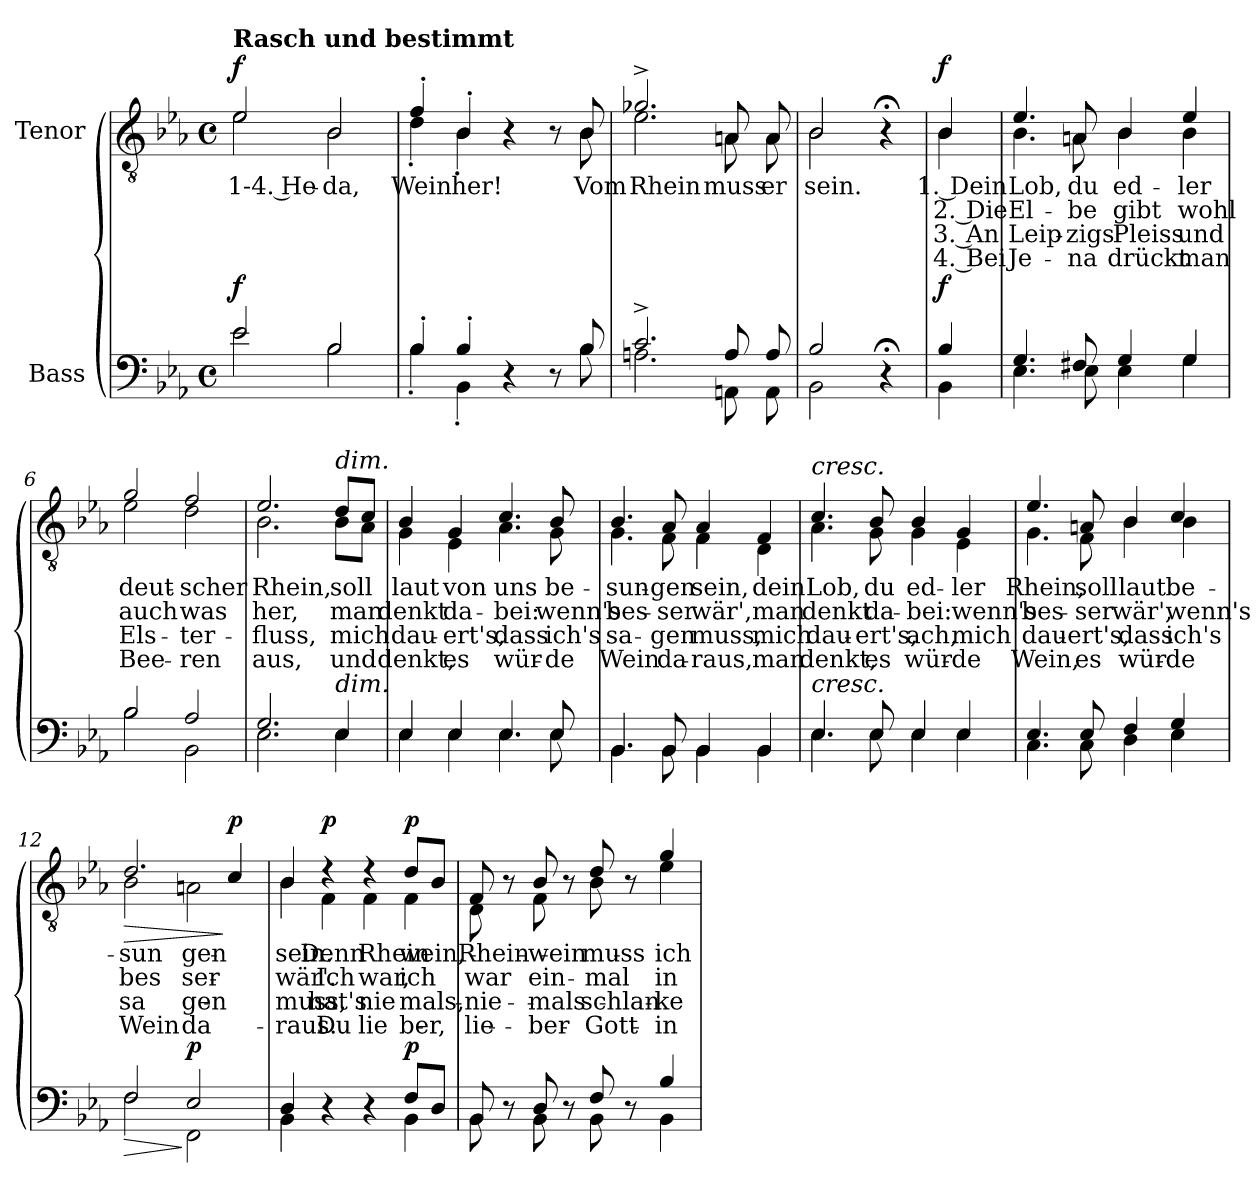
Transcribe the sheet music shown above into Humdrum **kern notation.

**kern	**dynam	**kern	**text	**text	**text	**text	**dynam
*part2	*part2	*part1	*part1	*part1	*part1	*part1	*part1
*staff2	*staff2	*staff1	*staff1	*staff1	*staff1	*staff1	*staff1
*I"Bass	*	*I"Tenor	*	*	*	*	*
*clefF4	*	*clefGv2	*	*	*	*	*
*k[b-e-a-]	*	*k[b-e-a-]	*	*	*	*	*
*M4/4	*	*M4/4	*	*	*	*	*
*met(c)	*	*met(c)	*	*	*	*	*
=1	=1	=1	=1	=1	=1	=1	=1
*^	*	*^	*	*	*	*	*
!	!	!	!LO:TX:a:B:t=Rasch und bestimmt	!	!	!	!	!	!
!	!	!LO:DY:a	!	!	!LO:LY:b	!	!	!	!LO:DY:a
2e-/	2e-\	f	2e-/	2e-\	1-4. He-	.	.	.	f
!	!	!	!	!	!LO:LY:b	!	!	!	!
2B-/	2B-\	.	2B-/	2B-\	-da,	.	.	.	.
=2	=2	=2	=2	=2	=2	=2	=2	=2	=2
!	!	!	!	!	!LO:LY:b	!	!	!	!
4B-'/	4B-'\	.	4f'/	4d'\	Wein	.	.	.	.
!	!	!	!	!	!LO:LY:b	!	!	!	!
4B-'/	4BB-'\	.	4B-'/	4B-'\	her!	.	.	.	.
4r	4ryy	.	4r	4ryy	.	.	.	.	.
8r	8ryy	.	8r	8ryy	.	.	.	.	.
!	!	!	!	!	!LO:LY:b	!	!	!	!
8B-/	8B-\	.	8B-/	8B-\	Vom	.	.	.	.
=3	=3	=3	=3	=3	=3	=3	=3	=3	=3
!	!	!	!	!	!LO:LY:b	!	!	!	!
2.c^/	2.An\	.	2.g-X^/	2.e-\	Rhein	.	.	.	.
!	!	!	!	!	!LO:LY:b	!	!	!	!
8A/	8AAn\	.	8An/	8A\	muss	.	.	.	.
!	!	!	!	!	!LO:LY:b	!	!	!	!
8A/	8AA\	.	8A/	8A\	er	.	.	.	.
=4	=4	=4	=4	=4	=4	=4	=4	=4	=4
!	!	!	!	!	!LO:LY:b	!	!	!	!
2B-/	2BB-\	.	2B-/	2B-\	sein.	.	.	.	.
4r;<	4ryy	.	4r;<	4ryy	.	.	.	.	.
!!LO:LB:g=z	!!
=4X1	=4X1	=4X1	=4X1	=4X1	=4X1	=4X1	=4X1	=4X1	=4X1
!	!	!LO:DY:a	!	!	!LO:LY:b	!LO:LY:b	!LO:LY:b	!LO:LY:b	!LO:DY:a
4B-/	4BB-\	f	4B-/	4B-\	1. Dein	2. Die	3. An	4. Bei	f
=5	=5	=5	=5	=5	=5	=5	=5	=5	=5
!	!	!	!	!	!LO:LY:b	!LO:LY:b	!LO:LY:b	!LO:LY:b	!
4.G/	4.E-\	.	4.e-/	4.B-\	Lob,	El-	Leip-	Je-	.
!	!	!	!	!	!LO:LY:b	!LO:LY:b	!LO:LY:b	!LO:LY:b	!
8F#X/	8E-\	.	8An/	8A\	du	-be	-zigs	-na	.
!	!	!	!	!	!LO:LY:b	!LO:LY:b	!LO:LY:b	!LO:LY:b	!
4G/	4E-\	.	4B-/	4B-\	ed-	gibt	Pleiss	drückt	.
!	!	!	!	!	!LO:LY:b	!LO:LY:b	!LO:LY:b	!LO:LY:b	!
4G/	4G\	.	4e-/	4B-\	-ler	wohl	und	man	.
=6	=6	=6	=6	=6	=6	=6	=6	=6	=6
!	!	!	!	!	!LO:LY:b	!LO:LY:b	!LO:LY:b	!LO:LY:b	!
2B-/	2B-\	.	2g/	2e-\	deut-	auch	Els-	Bee-	.
!	!	!	!	!	!LO:LY:b	!LO:LY:b	!LO:LY:b	!LO:LY:b	!
2A-/	2BB-\	.	2f/	2d\	-scher	was	-ter-	-ren	.
=7	=7	=7	=7	=7	=7	=7	=7	=7	=7
!	!	!	!	!	!LO:LY:b	!LO:LY:b	!LO:LY:b	!LO:LY:b	!
2.G/	2.E-\	.	2.e-/	2.B-\	Rhein,	her,	-fluss,	aus,	.
!	!	!	!LO:TX:a:i:t=dim.	!	!	!	!	!	!
!LO:TX:a:i:t=dim.	!	!	!	!	!	!	!	!	!
!	!	!	!	!	!LO:LY:b	!LO:LY:b	!LO:LY:b	!LO:LY:b	!
4E-/	4E-\	.	8d/L	8B-\L	soll	man	mich	und	.
.	.	.	8c/J	8A-\J	.	.	.	.	.
=8	=8	=8	=8	=8	=8	=8	=8	=8	=8
!	!	!	!	!	!LO:LY:b	!LO:LY:b	!LO:LY:b	!LO:LY:b	!
4E-/	4E-\	.	4B-/	4G\	laut	denkt	dau-	denkt,	.
!	!	!	!	!	!LO:LY:b	!LO:LY:b	!LO:LY:b	!LO:LY:b	!
4E-/	4E-\	.	4G/	4E-\	von	da-	-ert's,	es	.
!	!	!	!	!	!LO:LY:b	!LO:LY:b	!LO:LY:b	!LO:LY:b	!
4.E-/	4.E-\	.	4.c/	4.A-\	uns	-bei:	dass	wür-	.
!	!	!	!	!	!LO:LY:b	!LO:LY:b	!LO:LY:b	!LO:LY:b	!
8E-/	8E-\	.	8B-/	8G\	be-	wenn's	ich's	-de	.
!!LO:LB:g=z	!!
=9	=9	=9	=9	=9	=9	=9	=9	=9	=9
!	!	!	!	!	!LO:LY:b	!LO:LY:b	!LO:LY:b	!LO:LY:b	!
4.BB-/	4.BB-\	.	4.B-/	4.G\	-sun-	bes-	sa-	Wein	.
!	!	!	!	!	!LO:LY:b	!LO:LY:b	!LO:LY:b	!LO:LY:b	!
8BB-/	8BB-\	.	8A-/	8F\	-gen	-ser	-gen	da-	.
!	!	!	!	!	!LO:LY:b	!LO:LY:b	!LO:LY:b	!LO:LY:b	!
4BB-/	4BB-\	.	4A-/	4F\	sein,	wär',	muss,	-raus,	.
!	!	!	!	!	!LO:LY:b	!LO:LY:b	!LO:LY:b	!LO:LY:b	!
4BB-/	4BB-\	.	4F/	4D\	dein	man	mich	man	.
=10	=10	=10	=10	=10	=10	=10	=10	=10	=10
!	!	!	!LO:TX:a:i:t=cresc.	!	!	!	!	!	!
!LO:TX:a:i:t=cresc.	!	!	!	!	!	!	!	!	!
!	!	!	!	!	!LO:LY:b	!LO:LY:b	!LO:LY:b	!LO:LY:b	!
4.E-/	4.E-\	.	4.c/	4.A-\	Lob,	denkt	dau-	denkt,	.
!	!	!	!	!	!LO:LY:b	!LO:LY:b	!LO:LY:b	!LO:LY:b	!
8E-/	8E-\	.	8B-/	8G\	du	da-	-ert's,	es	.
!	!	!	!	!	!LO:LY:b	!LO:LY:b	!LO:LY:b	!LO:LY:b	!
4E-/	4E-\	.	4B-/	4G\	ed-	-bei:	ach,	wür-	.
!	!	!	!	!	!LO:LY:b	!LO:LY:b	!LO:LY:b	!LO:LY:b	!
4E-/	4E-\	.	4G/	4E-\	-ler	wenn's	mich	-de	.
=11	=11	=11	=11	=11	=11	=11	=11	=11	=11
!	!	!	!	!	!LO:LY:b	!LO:LY:b	!LO:LY:b	!LO:LY:b	!
4.E-/	4.C\	.	4.e-/	4.G\	Rhein,	bes-	dau-	Wein,	.
!	!	!	!	!	!LO:LY:b	!LO:LY:b	!LO:LY:b	!LO:LY:b	!
8E-/	8C\	.	8An/	8F\	soll	-ser	-ert's,	es	.
!	!	!	!	!	!LO:LY:b	!LO:LY:b	!LO:LY:b	!LO:LY:b	!
4F/	4D\	.	4B-/	4B-\	laut	wär',	dass	wür-	.
!	!	!	!	!	!LO:LY:b	!LO:LY:b	!LO:LY:b	!LO:LY:b	!
4G/	4E-\	.	4c/	4B-\	be-	wenn's	ich's	-de	.
=12	=12	=12	=12	=12	=12	=12	=12	=12	=12
!	!	!LO:HP:b	!	!	!LO:LY:b	!LO:LY:b	!LO:LY:b	!LO:LY:b	!LO:HP:b
2F/	2F\	>	2.d/	2B-\	-sun-	bes-	sa-	Wein	>
!	!	!LO:DY:n=1:a	!	!	!LO:LY:b	!LO:LY:b	!LO:LY:b	!LO:LY:b	!
2E-/	2FF\	] p	.	2An\	-gen	-ser	-gen	da-	.
!	!	!	!	!	!	!	!	!	!LO:DY:n=1:a
.	.	.	4c/	.	.	.	.	.	] p
!!LO:LB:g=z	!!
=13	=13	=13	=13	=13	=13	=13	=13	=13	=13
!	!	!	!	!	!LO:LY:b	!LO:LY:b	!LO:LY:b	!LO:LY:b	!
4D/	4BB-\	.	4B-/	4B-\	sein.	wär'.	muss,	-raus.	.
!	!	!	!	!	!LO:LY:b	!LO:LY:b	!LO:LY:b	!LO:LY:b	!LO:DY:b
4r	4ryy	.	4r	4F\	Denn	Ich	hat's	Du	p
!	!	!	!	!	!LO:LY:b	!LO:LY:b	!LO:LY:b	!LO:LY:b	!
4r	4ryy	.	4r	4F\	Rhein-	war,	nie-	lie-	.
!	!	!	!	!	!LO:LY:b	!LO:LY:b	!LO:LY:b	!LO:LY:b	!
!	!	!LO:DY:a	!	!	!LO:LY:b	!LO:LY:b	!LO:LY:b	!LO:LY:b	!LO:DY:a
8F/L	4BB-\	p	8d/L	4F\	-wein,	ich	-mals,	-ber,	p
8D/J	.	.	8B-/J	.	.	.	.	.	.
=14	=14	=14	=14	=14	=14	=14	=14	=14	=14
!	!	!	!	!	!LO:LY:b	!LO:LY:b	!LO:LY:b	!LO:LY:b	!
!	!	!	!	!	!LO:LY:b	!LO:LY:b	!LO:LY:b	!LO:LY:b	!
8BB-/	8BB-\	.	8F/	8D\	Rhein-	war	nie-	lie-	.
8r	8ryy	.	8r	8ryy	.	.	.	.	.
!	!	!	!	!	!LO:LY:b	!LO:LY:b	!LO:LY:b	!LO:LY:b	!
!	!	!	!	!	!LO:LY:b	!LO:LY:b	!LO:LY:b	!LO:LY:b	!
8D/	8BB-\	.	8B-/	8F\	-wein	ein-	-mals	-ber	.
8r	8ryy	.	8r	8ryy	.	.	.	.	.
!	!	!	!	!	!LO:LY:b	!LO:LY:b	!LO:LY:b	!LO:LY:b	!
!	!	!	!	!	!LO:LY:b	!LO:LY:b	!LO:LY:b	!LO:LY:b	!
8F/	8BB-\	.	8d/	8B-\	muss	-mal	schlan-	Gott	.
8r	8ryy	.	8r	8ryy	.	.	.	.	.
!	!	!	!	!	!LO:LY:b	!LO:LY:b	!LO:LY:b	!LO:LY:b	!
!	!	!	!	!	!LO:LY:b	!LO:LY:b	!LO:LY:b	!LO:LY:b	!
4B-/	4BB-\	.	4g/	4e-\	ich	in	-ke	in	.
*v	*v	*	*	*	*	*	*	*	*
*	*	*v	*v	*	*	*	*	*
=	=	=	=	=	=	=	=
*-	*-	*-	*-	*-	*-	*-	*-
